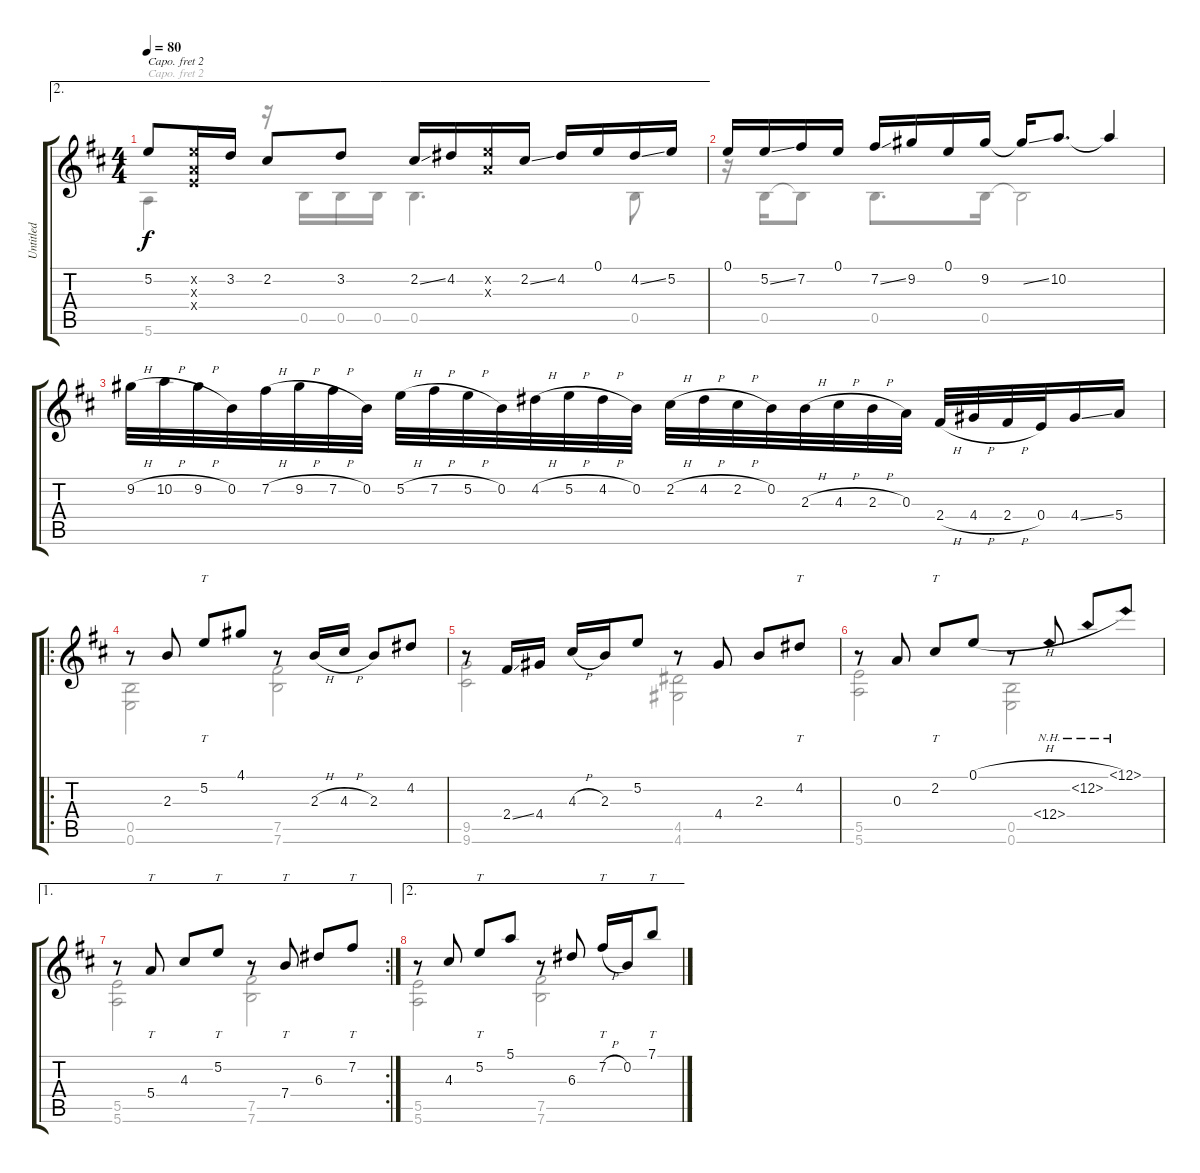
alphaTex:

\track ("Untitled" "Untitled") {instrument acousticguitarnylon}
\staff {score tabs}
\capo 2
\tuning (D4 A3 G3 D3 A2 D2) {hide}
\voice
\ae 2
\ts (4 4)
\tempo 80
\clef g2
\ks d
5.2.8{dy f} (5.2{x} 0.3{x} 0.4{x}).16 3.2.16 2.2.8 3.2.8 2.2{ss}.16 4.2.16 (5.2{x} 0.3{x}).16 2.2{ss}.16 4.2.16 0.1.16 4.2{ss}.16 5.2.16 |
0.1.16 5.2{ss}.16 7.2.16 0.1.16 7.2{ss}.16 9.2.16 0.1.16 9.2.16 9.2{ss t}.16 10.2.8{d} 10.2{t}.4 |
9.2{h}.32 10.2{h}.32 9.2{h}.32 0.2.32 7.2{h}.32 9.2{h}.32 7.2{h}.32 0.2.32 5.2{h}.32 7.2{h}.32 5.2{h}.32 0.2.32 4.2{h}.32 5.2{h}.32 4.2{h}.32 0.2.32 2.2{h}.32 4.2{h}.32 2.2{h}.32 0.2.32 2.3{h}.32 4.3{h}.32 2.3{h}.32 0.3.32 2.4{h}.32 4.4{h}.32 2.4{h}.32 0.4.32 4.4{ss}.16 5.4.16 |
\ro
r.8 2.3.8 5.2.8{tt} 4.1.8 r.8 2.3{h}.16 4.3{h}.16 2.3.8 4.2.8 |
r.8 2.4{ss}.16 4.4.16 4.3{h}.16 2.3.16 5.2.8 r.8 4.4.8 2.3.8 4.2.8{tt} |
r.8 0.3.8 2.2.8{tt} 0.1{h}.8 r.8 13.4{nh}.8 13.2{nh}.8 13.1{nh}.8 |
\ae 1
\rc 2
r.8 5.4.8{tt} 4.3.8 5.2.8{tt} r.8 7.4.8{tt} 6.3.8 7.2.8{tt} |
\ae 2
r.8 4.3.8 5.2.8{tt} 5.1.8 r.8 6.3.8 7.2{h}.16{tt} 0.2.16 7.1.8{tt}
\voice
\clef g2
\ottava regular
\simile none
\ks d
5.6.4{dy f} r.16 0.5.16 0.5.16 0.5.16 0.5.4{d} 0.5.8 |
r.16 0.5.16 0.5{t}.8 0.5.8{d} 0.5.16 0.5{t}.2 |
|
(0.5 0.6).2 (7.5 7.6).2 |
(9.5 9.6).2 (4.5 4.6).2 |
(5.5 5.6).2 (0.5 0.6).2 |
(5.5 5.6).2 (7.5 7.6).2 |
(5.5 5.6).2 (7.5 7.6).2
